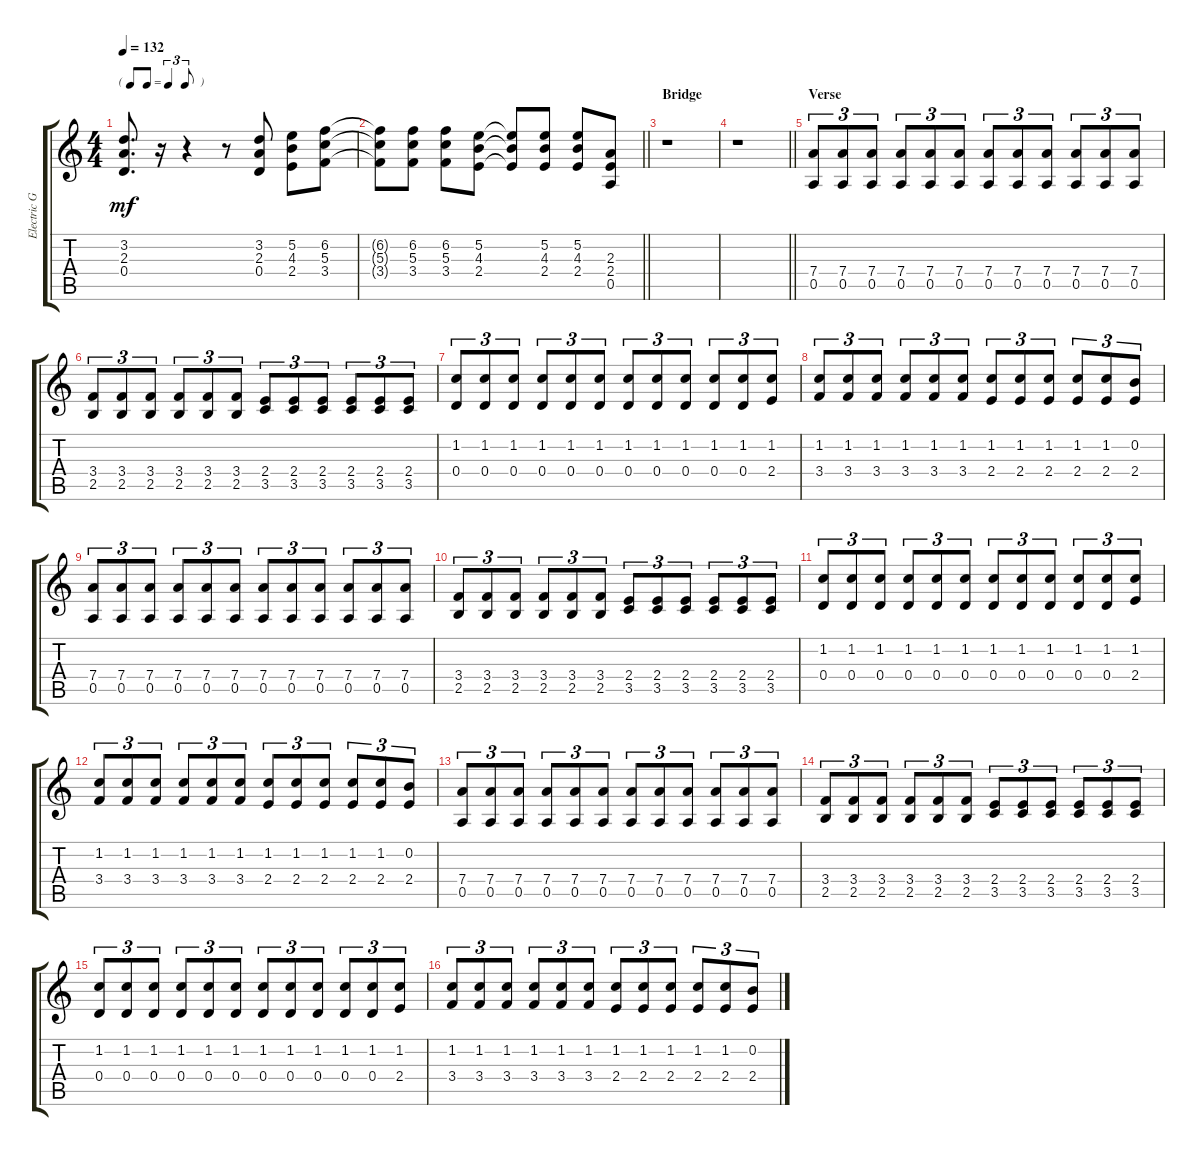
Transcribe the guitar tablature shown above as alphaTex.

\track ("Electric Guitar 1 (Dist.)" "Electric G") {instrument overdrivenguitar}
\staff {score tabs}
\tuning (E4 B3 G3 D3 A2 E2) {hide}
\ts (4 4)
\tf triplet8th
\tempo 132
\clef g2
\ks c
(3.2{t} 2.3{t} 0.4{t}).8{d dy mf} r.16 r.4 r.8 (3.2 2.3 0.4).8 (5.2 4.3 2.4).8 (6.2 5.3 3.4).8 |
\barLineRight lightlight
(6.2{t} 5.3{t} 3.4{t}).8 (6.2 5.3 3.4).8 (6.2 5.3 3.4).8 (5.2 4.3 2.4).8 (5.2{t} 4.3{t} 2.4{t}).8 (5.2 4.3 2.4).8 (5.2 4.3 2.4).8 (2.3 2.4 0.5).8 |
\section ("" "Bridge")
r.1 |
\barLineRight lightlight
r.1 |
\section ("" "Verse")
(7.4 0.5).8{tu (3 2)} (7.4 0.5).8{tu (3 2)} (7.4 0.5).8{tu (3 2)} (7.4 0.5).8{tu (3 2)} (7.4 0.5).8{tu (3 2)} (7.4 0.5).8{tu (3 2)} (7.4 0.5).8{tu (3 2)} (7.4 0.5).8{tu (3 2)} (7.4 0.5).8{tu (3 2)} (7.4 0.5).8{tu (3 2)} (7.4 0.5).8{tu (3 2)} (7.4 0.5).8{tu (3 2)} |
(3.4 2.5).8{tu (3 2)} (3.4 2.5).8{tu (3 2)} (3.4 2.5).8{tu (3 2)} (3.4 2.5).8{tu (3 2)} (3.4 2.5).8{tu (3 2)} (3.4 2.5).8{tu (3 2)} (2.4 3.5).8{tu (3 2)} (2.4 3.5).8{tu (3 2)} (2.4 3.5).8{tu (3 2)} (2.4 3.5).8{tu (3 2)} (2.4 3.5).8{tu (3 2)} (2.4 3.5).8{tu (3 2)} |
(1.2 0.4).8{tu (3 2)} (1.2 0.4).8{tu (3 2)} (1.2 0.4).8{tu (3 2)} (1.2 0.4).8{tu (3 2)} (1.2 0.4).8{tu (3 2)} (1.2 0.4).8{tu (3 2)} (1.2 0.4).8{tu (3 2)} (1.2 0.4).8{tu (3 2)} (1.2 0.4).8{tu (3 2)} (1.2 0.4).8{tu (3 2)} (1.2 0.4).8{tu (3 2)} (1.2 2.4).8{tu (3 2)} |
(1.2 3.4).8{tu (3 2)} (1.2 3.4).8{tu (3 2)} (1.2 3.4).8{tu (3 2)} (1.2 3.4).8{tu (3 2)} (1.2 3.4).8{tu (3 2)} (1.2 3.4).8{tu (3 2)} (1.2 2.4).8{tu (3 2)} (1.2 2.4).8{tu (3 2)} (1.2 2.4).8{tu (3 2)} (1.2 2.4).8{tu (3 2)} (1.2 2.4).8{tu (3 2)} (0.2 2.4).8{tu (3 2)} |
(7.4 0.5).8{tu (3 2)} (7.4 0.5).8{tu (3 2)} (7.4 0.5).8{tu (3 2)} (7.4 0.5).8{tu (3 2)} (7.4 0.5).8{tu (3 2)} (7.4 0.5).8{tu (3 2)} (7.4 0.5).8{tu (3 2)} (7.4 0.5).8{tu (3 2)} (7.4 0.5).8{tu (3 2)} (7.4 0.5).8{tu (3 2)} (7.4 0.5).8{tu (3 2)} (7.4 0.5).8{tu (3 2)} |
(3.4 2.5).8{tu (3 2)} (3.4 2.5).8{tu (3 2)} (3.4 2.5).8{tu (3 2)} (3.4 2.5).8{tu (3 2)} (3.4 2.5).8{tu (3 2)} (3.4 2.5).8{tu (3 2)} (2.4 3.5).8{tu (3 2)} (2.4 3.5).8{tu (3 2)} (2.4 3.5).8{tu (3 2)} (2.4 3.5).8{tu (3 2)} (2.4 3.5).8{tu (3 2)} (2.4 3.5).8{tu (3 2)} |
(1.2 0.4).8{tu (3 2)} (1.2 0.4).8{tu (3 2)} (1.2 0.4).8{tu (3 2)} (1.2 0.4).8{tu (3 2)} (1.2 0.4).8{tu (3 2)} (1.2 0.4).8{tu (3 2)} (1.2 0.4).8{tu (3 2)} (1.2 0.4).8{tu (3 2)} (1.2 0.4).8{tu (3 2)} (1.2 0.4).8{tu (3 2)} (1.2 0.4).8{tu (3 2)} (1.2 2.4).8{tu (3 2)} |
(1.2 3.4).8{tu (3 2)} (1.2 3.4).8{tu (3 2)} (1.2 3.4).8{tu (3 2)} (1.2 3.4).8{tu (3 2)} (1.2 3.4).8{tu (3 2)} (1.2 3.4).8{tu (3 2)} (1.2 2.4).8{tu (3 2)} (1.2 2.4).8{tu (3 2)} (1.2 2.4).8{tu (3 2)} (1.2 2.4).8{tu (3 2)} (1.2 2.4).8{tu (3 2)} (0.2 2.4).8{tu (3 2)} |
(7.4 0.5).8{tu (3 2)} (7.4 0.5).8{tu (3 2)} (7.4 0.5).8{tu (3 2)} (7.4 0.5).8{tu (3 2)} (7.4 0.5).8{tu (3 2)} (7.4 0.5).8{tu (3 2)} (7.4 0.5).8{tu (3 2)} (7.4 0.5).8{tu (3 2)} (7.4 0.5).8{tu (3 2)} (7.4 0.5).8{tu (3 2)} (7.4 0.5).8{tu (3 2)} (7.4 0.5).8{tu (3 2)} |
(3.4 2.5).8{tu (3 2)} (3.4 2.5).8{tu (3 2)} (3.4 2.5).8{tu (3 2)} (3.4 2.5).8{tu (3 2)} (3.4 2.5).8{tu (3 2)} (3.4 2.5).8{tu (3 2)} (2.4 3.5).8{tu (3 2)} (2.4 3.5).8{tu (3 2)} (2.4 3.5).8{tu (3 2)} (2.4 3.5).8{tu (3 2)} (2.4 3.5).8{tu (3 2)} (2.4 3.5).8{tu (3 2)} |
(1.2 0.4).8{tu (3 2)} (1.2 0.4).8{tu (3 2)} (1.2 0.4).8{tu (3 2)} (1.2 0.4).8{tu (3 2)} (1.2 0.4).8{tu (3 2)} (1.2 0.4).8{tu (3 2)} (1.2 0.4).8{tu (3 2)} (1.2 0.4).8{tu (3 2)} (1.2 0.4).8{tu (3 2)} (1.2 0.4).8{tu (3 2)} (1.2 0.4).8{tu (3 2)} (1.2 2.4).8{tu (3 2)} |
(1.2 3.4).8{tu (3 2)} (1.2 3.4).8{tu (3 2)} (1.2 3.4).8{tu (3 2)} (1.2 3.4).8{tu (3 2)} (1.2 3.4).8{tu (3 2)} (1.2 3.4).8{tu (3 2)} (1.2 2.4).8{tu (3 2)} (1.2 2.4).8{tu (3 2)} (1.2 2.4).8{tu (3 2)} (1.2 2.4).8{tu (3 2)} (1.2 2.4).8{tu (3 2)} (0.2 2.4).8{tu (3 2)}
